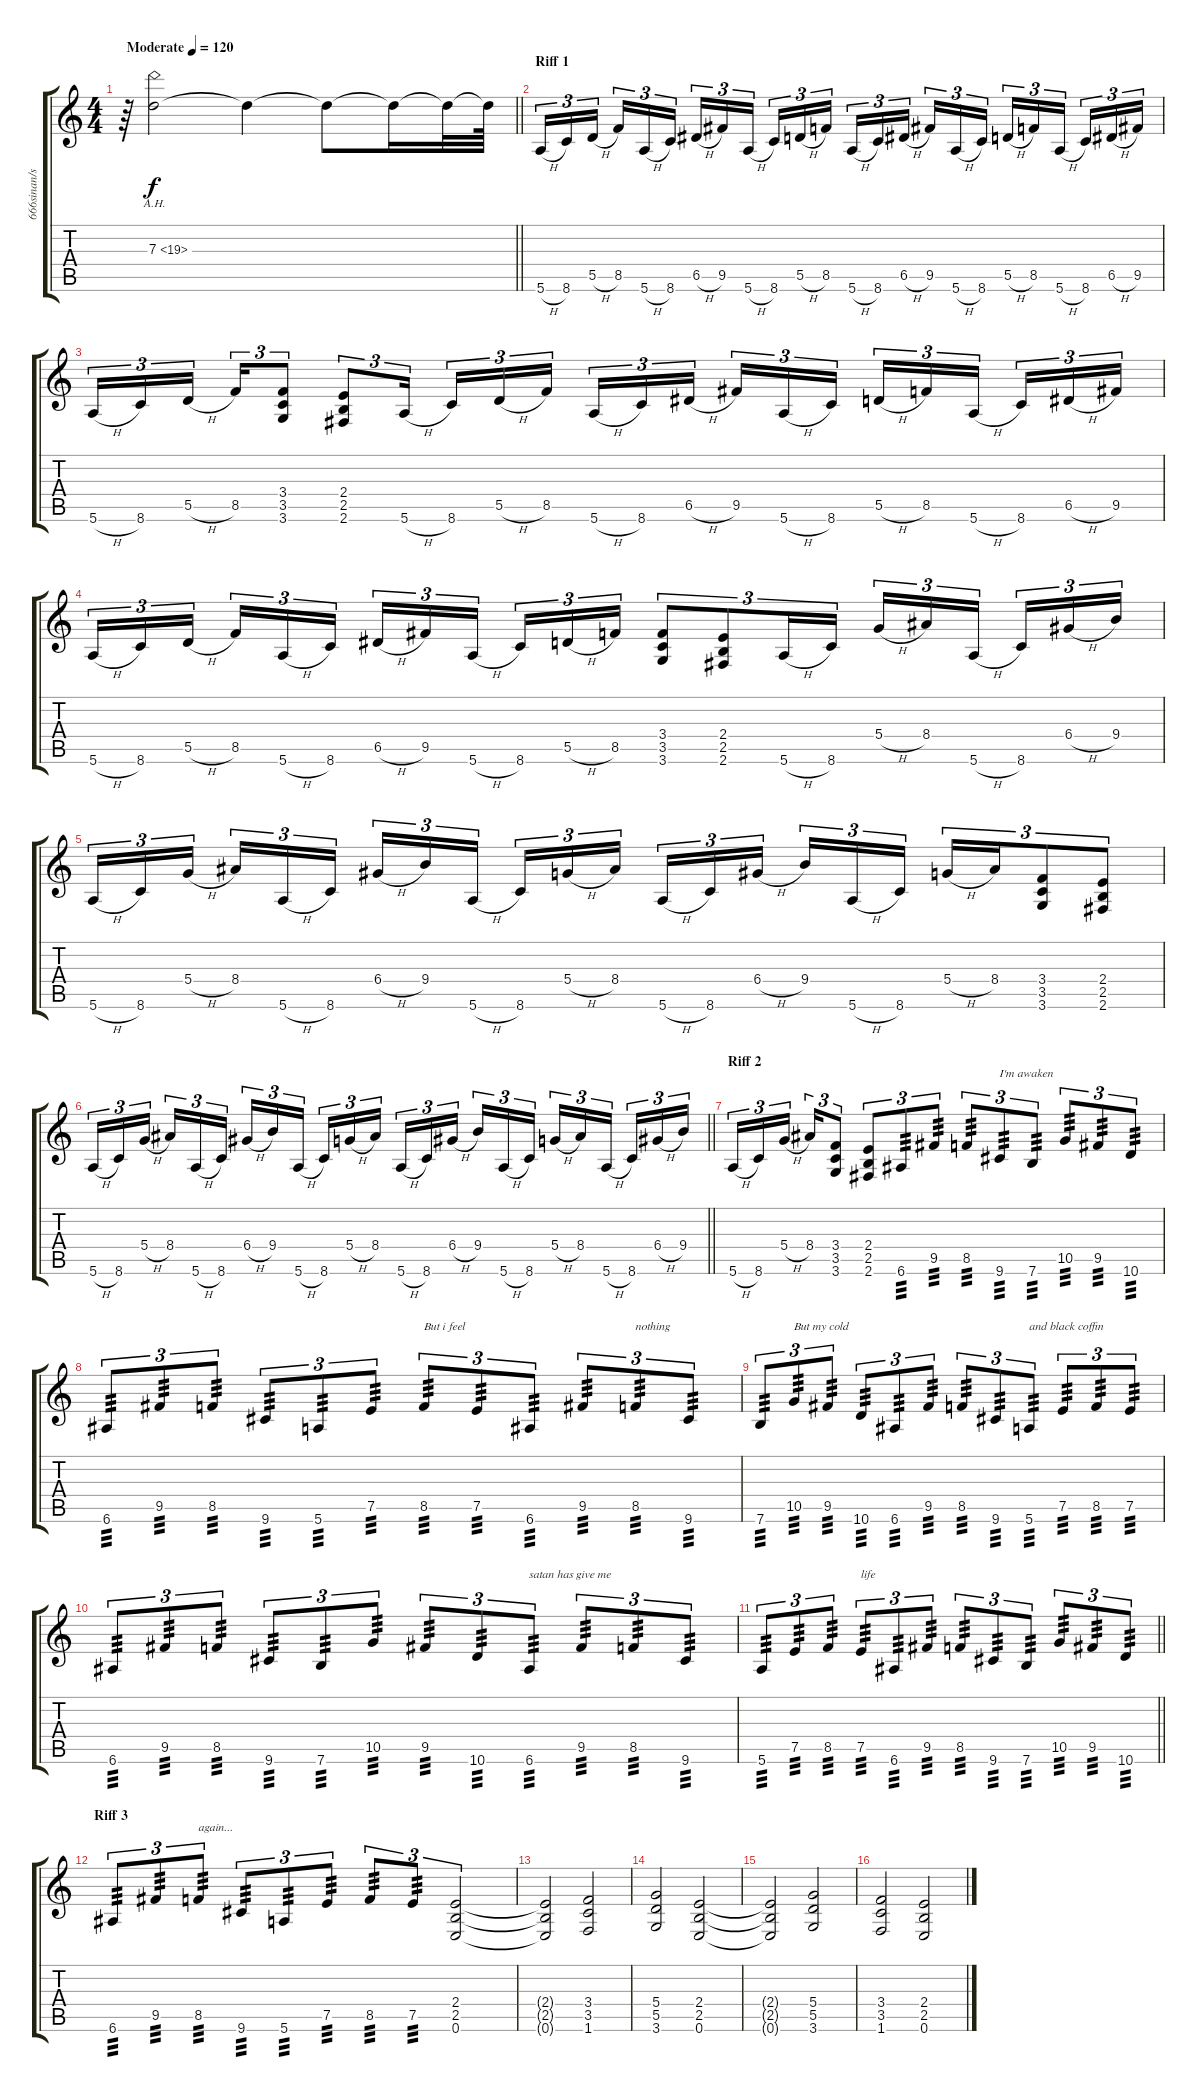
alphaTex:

\track ("666sinan/satan" "666sinan/s") {instrument distortionguitar}
\staff {score tabs}
\tuning (E4 B3 G3 D3 A2 E2) {hide}
\ts (4 4)
\tempo (120 "Moderate")
\clef g2
\barLineRight lightlight
\ks c
r.64{dy f volume 0 instrument distortionguitar} 7.3{ah 12}.2{volume 16} 7.3{t}.4 7.3{t}.8 7.3{t}.16 7.3{t}.32 7.3{t}.64 |
\section ("" "Riff 1")
5.6{h}.16{tu (3 2)} 8.6.16{tu (3 2)} 5.5{h}.16{tu (3 2) beam splitsecondary} 8.5.16{tu (3 2)} 5.6{h}.16{tu (3 2)} 8.6.16{tu (3 2)} 6.5{h}.16{tu (3 2)} 9.5.16{tu (3 2)} 5.6{h}.16{tu (3 2) beam splitsecondary} 8.6.16{tu (3 2)} 5.5{h}.16{tu (3 2)} 8.5.16{tu (3 2)} 5.6{h}.16{tu (3 2)} 8.6.16{tu (3 2)} 6.5{h}.16{tu (3 2) beam splitsecondary} 9.5.16{tu (3 2)} 5.6{h}.16{tu (3 2)} 8.6.16{tu (3 2)} 5.5{h}.16{tu (3 2)} 8.5.16{tu (3 2)} 5.6{h}.16{tu (3 2) beam splitsecondary} 8.6.16{tu (3 2)} 6.5{h}.16{tu (3 2)} 9.5.16{tu (3 2)} |
5.6{h}.16{tu (3 2)} 8.6.16{tu (3 2)} 5.5{h}.16{tu (3 2) beam splitsecondary} 8.5.16{tu (3 2)} (3.4 3.5 3.6).8{tu (3 2)} (2.4 2.5 2.6).8{tu (3 2)} 5.6{h}.16{tu (3 2) beam splitsecondary} 8.6.16{tu (3 2)} 5.5{h}.16{tu (3 2)} 8.5.16{tu (3 2)} 5.6{h}.16{tu (3 2)} 8.6.16{tu (3 2)} 6.5{h}.16{tu (3 2) beam splitsecondary} 9.5.16{tu (3 2)} 5.6{h}.16{tu (3 2)} 8.6.16{tu (3 2)} 5.5{h}.16{tu (3 2)} 8.5.16{tu (3 2)} 5.6{h}.16{tu (3 2) beam splitsecondary} 8.6.16{tu (3 2)} 6.5{h}.16{tu (3 2)} 9.5.16{tu (3 2)} |
5.6{h}.16{tu (3 2)} 8.6.16{tu (3 2)} 5.5{h}.16{tu (3 2) beam splitsecondary} 8.5.16{tu (3 2)} 5.6{h}.16{tu (3 2)} 8.6.16{tu (3 2)} 6.5{h}.16{tu (3 2)} 9.5.16{tu (3 2)} 5.6{h}.16{tu (3 2) beam splitsecondary} 8.6.16{tu (3 2)} 5.5{h}.16{tu (3 2)} 8.5.16{tu (3 2)} (3.4 3.5 3.6).8{tu (3 2)} (2.4 2.5 2.6).8{tu (3 2)} 5.6{h}.16{tu (3 2)} 8.6.16{tu (3 2)} 5.4{h}.16{tu (3 2)} 8.4.16{tu (3 2)} 5.6{h}.16{tu (3 2) beam splitsecondary} 8.6.16{tu (3 2)} 6.4{h}.16{tu (3 2)} 9.4.16{tu (3 2)} |
5.6{h}.16{tu (3 2)} 8.6.16{tu (3 2)} 5.4{h}.16{tu (3 2) beam splitsecondary} 8.4.16{tu (3 2)} 5.6{h}.16{tu (3 2)} 8.6.16{tu (3 2)} 6.4{h}.16{tu (3 2)} 9.4.16{tu (3 2)} 5.6{h}.16{tu (3 2) beam splitsecondary} 8.6.16{tu (3 2)} 5.4{h}.16{tu (3 2)} 8.4.16{tu (3 2)} 5.6{h}.16{tu (3 2)} 8.6.16{tu (3 2)} 6.4{h}.16{tu (3 2) beam splitsecondary} 9.4.16{tu (3 2)} 5.6{h}.16{tu (3 2)} 8.6.16{tu (3 2)} 5.4{h}.16{tu (3 2)} 8.4.16{tu (3 2)} (3.4 3.5 3.6).8{tu (3 2)} (2.4 2.5 2.6).8{tu (3 2)} |
\barLineRight lightlight
5.6{h}.16{tu (3 2)} 8.6.16{tu (3 2)} 5.4{h}.16{tu (3 2) beam splitsecondary} 8.4.16{tu (3 2)} 5.6{h}.16{tu (3 2)} 8.6.16{tu (3 2)} 6.4{h}.16{tu (3 2)} 9.4.16{tu (3 2)} 5.6{h}.16{tu (3 2) beam splitsecondary} 8.6.16{tu (3 2)} 5.4{h}.16{tu (3 2)} 8.4.16{tu (3 2)} 5.6{h}.16{tu (3 2)} 8.6.16{tu (3 2)} 6.4{h}.16{tu (3 2) beam splitsecondary} 9.4.16{tu (3 2)} 5.6{h}.16{tu (3 2)} 8.6.16{tu (3 2)} 5.4{h}.16{tu (3 2)} 8.4.16{tu (3 2)} 5.6{h}.16{tu (3 2) beam splitsecondary} 8.6.16{tu (3 2)} 6.4{h}.16{tu (3 2)} 9.4.16{tu (3 2)} |
\section ("" "Riff 2")
5.6{h}.16{tu (3 2)} 8.6.16{tu (3 2)} 5.4{h}.16{tu (3 2) beam splitsecondary} 8.4.16{tu (3 2)} (3.4 3.5 3.6).8{tu (3 2)} (2.4 2.5 2.6).8{tu (3 2)} 6.6.8{tu (3 2) tp 3} 9.5.8{tu (3 2) tp 3} 8.5.8{tu (3 2) tp 3} 9.6.8{tu (3 2) txt "I'm awaken" tp 3} 7.6.8{tu (3 2) tp 3} 10.5.8{tu (3 2) tp 3} 9.5.8{tu (3 2) tp 3} 10.6.8{tu (3 2) tp 3} |
6.6.8{tu (3 2) tp 3} 9.5.8{tu (3 2) tp 3} 8.5.8{tu (3 2) tp 3} 9.6.8{tu (3 2) tp 3} 5.6.8{tu (3 2) tp 3} 7.5.8{tu (3 2) tp 3} 8.5.8{tu (3 2) txt "But i feel" tp 3} 7.5.8{tu (3 2) tp 3} 6.6.8{tu (3 2) tp 3} 9.5.8{tu (3 2) tp 3} 8.5.8{tu (3 2) txt "nothing" tp 3} 9.6.8{tu (3 2) tp 3} |
7.6.8{tu (3 2) tp 3} 10.5.8{tu (3 2) txt "But my cold" tp 3} 9.5.8{tu (3 2) tp 3} 10.6.8{tu (3 2) tp 3} 6.6.8{tu (3 2) tp 3} 9.5.8{tu (3 2) tp 3} 8.5.8{tu (3 2) tp 3} 9.6.8{tu (3 2) tp 3} 5.6.8{tu (3 2) txt "and black coffin" tp 3} 7.5.8{tu (3 2) tp 3} 8.5.8{tu (3 2) tp 3} 7.5.8{tu (3 2) tp 3} |
6.6.8{tu (3 2) tp 3} 9.5.8{tu (3 2) tp 3} 8.5.8{tu (3 2) tp 3} 9.6.8{tu (3 2) tp 3} 7.6.8{tu (3 2) tp 3} 10.5.8{tu (3 2) tp 3} 9.5.8{tu (3 2) tp 3} 10.6.8{tu (3 2) tp 3} 6.6.8{tu (3 2) txt "satan has give me" tp 3} 9.5.8{tu (3 2) tp 3} 8.5.8{tu (3 2) tp 3} 9.6.8{tu (3 2) tp 3} |
\barLineRight lightlight
5.6.8{tu (3 2) tp 3} 7.5.8{tu (3 2) tp 3} 8.5.8{tu (3 2) tp 3} 7.5.8{tu (3 2) txt "life" tp 3} 6.6.8{tu (3 2) tp 3} 9.5.8{tu (3 2) tp 3} 8.5.8{tu (3 2) tp 3} 9.6.8{tu (3 2) tp 3} 7.6.8{tu (3 2) tp 3} 10.5.8{tu (3 2) tp 3} 9.5.8{tu (3 2) tp 3} 10.6.8{tu (3 2) tp 3} |
\section ("" "Riff 3")
6.6.8{tu (3 2) tp 3} 9.5.8{tu (3 2) tp 3} 8.5.8{tu (3 2) txt "again..." tp 3} 9.6.8{tu (3 2) tp 3} 5.6.8{tu (3 2) tp 3} 7.5.8{tu (3 2) tp 3} 8.5.8{tu (3 2) tp 3} 7.5.8{tu (3 2) tp 3} (2.4 2.5 0.6).2{tu (3 2)} |
(2.4{t} 2.5{t} 0.6{t}).2 (3.4 3.5 1.6).2 |
(5.4 5.5 3.6).2 (2.4 2.5 0.6).2 |
(2.4{t} 2.5{t} 0.6{t}).2 (5.4 5.5 3.6).2 |
(3.4 3.5 1.6).2 (2.4 2.5 0.6).2
